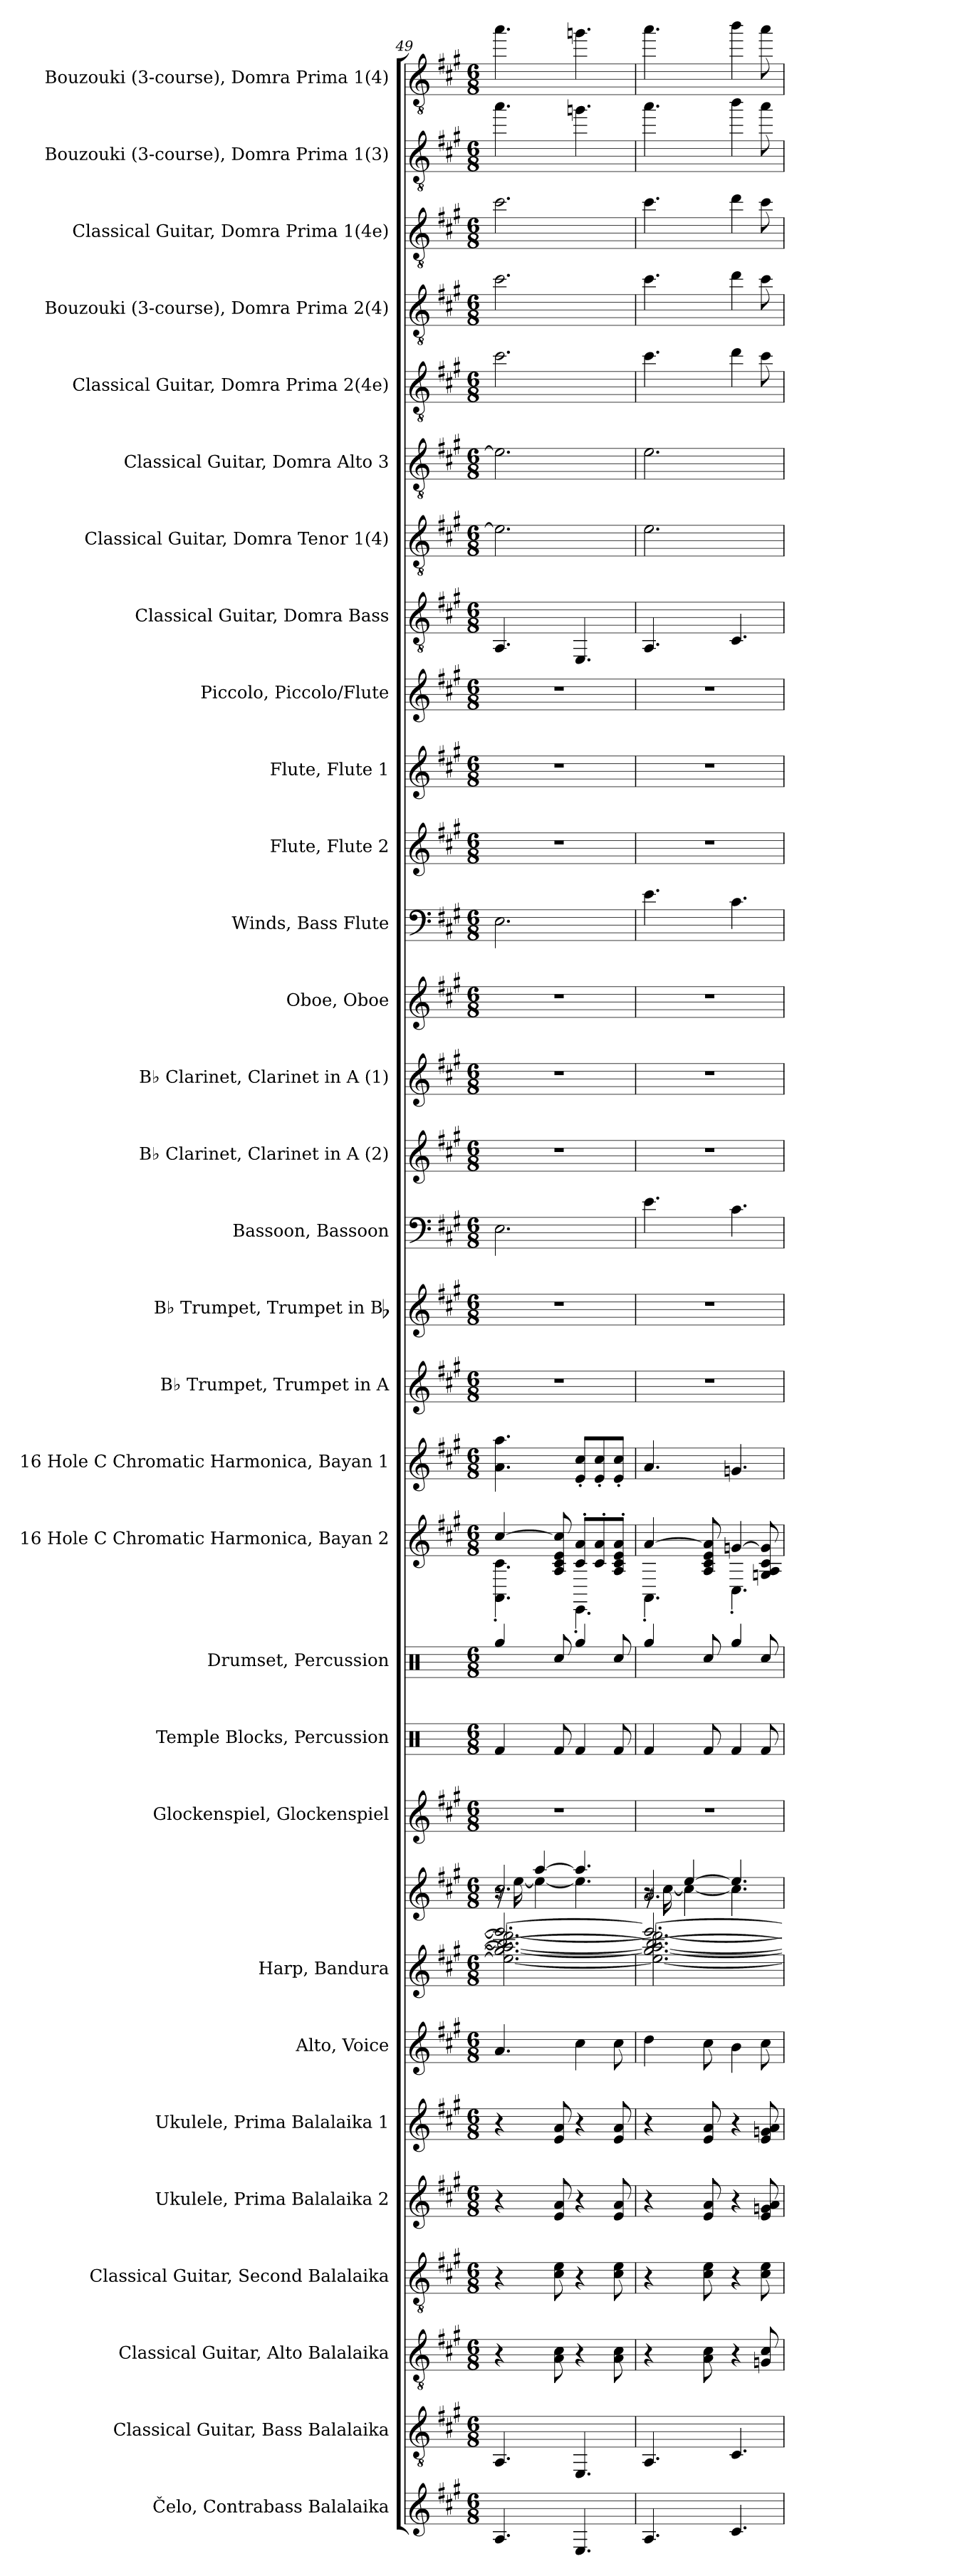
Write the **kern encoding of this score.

**kern	**kern	**kern	**kern	**kern	**kern	**kern	**kern	**kern	**kern	**kern	**kern	**kern	**kern	**kern	**kern	**kern	**kern	**kern	**kern	**kern	**kern	**kern	**kern	**kern	**kern	**kern	**kern	**kern	**kern	**kern	**kern
*part31	*part30	*part29	*part28	*part27	*part26	*part25	*part24	*part24	*part23	*part22	*part21	*part20	*part19	*part18	*part17	*part16	*part15	*part14	*part13	*part12	*part11	*part10	*part9	*part8	*part7	*part6	*part5	*part4	*part3	*part2	*part1
*staff32	*staff31	*staff30	*staff29	*staff28	*staff27	*staff26	*staff25	*staff24	*staff23	*staff22	*staff21	*staff20	*staff19	*staff18	*staff17	*staff16	*staff15	*staff14	*staff13	*staff12	*staff11	*staff10	*staff9	*staff8	*staff7	*staff6	*staff5	*staff4	*staff3	*staff2	*staff1
*I"Čelo, Contrabass Balalaika	*I"Classical Guitar, Bass Balalaika	*I"Classical Guitar, Alto Balalaika	*I"Classical Guitar, Second Balalaika	*I"Ukulele, Prima Balalaika 2	*I"Ukulele, Prima Balalaika 1	*I"Alto, Voice	*I"Harp, Bandura	*	*I"Glockenspiel, Glockenspiel	*I"Temple Blocks, Percussion	*I"Drumset, Percussion	*I"16 Hole C Chromatic Harmonica, Bayan 2	*I"16 Hole C Chromatic Harmonica, Bayan 1	*I"B♭ Trumpet, Trumpet in A	*I"B♭ Trumpet, Trumpet in Bb	*I"Bassoon, Bassoon	*I"B♭ Clarinet, Clarinet in A (2)	*I"B♭ Clarinet, Clarinet in A (1)	*I"Oboe, Oboe	*I"Winds, Bass Flute	*I"Flute, Flute 2	*I"Flute, Flute 1	*I"Piccolo, Piccolo/Flute	*I"Classical Guitar, Domra Bass	*I"Classical Guitar, Domra Tenor 1(4)	*I"Classical Guitar, Domra Alto 3	*I"Classical Guitar, Domra Prima 2(4e)	*I"Bouzouki (3-course), Domra Prima 2(4)	*I"Classical Guitar, Domra Prima 1(4e)	*I"Bouzouki (3-course), Domra Prima 1(3)	*I"Bouzouki (3-course), Domra Prima 1(4)
*	*I'Guit.	*I'Guit.	*I'Guit.	*I'Uk.	*I'Uk.	*I'A.	*I'Hrp.	*	*I'Glock.	*I'Tmp. Bl.	*I'D. Set	*I'Harm.	*I'Harm.	*I'B♭ Tpt.	*I'B♭ Tpt.	*I'Bsn.	*I'B♭ Cl.	*I'B♭ Cl.	*I'Ob.	*I'Wi.	*I'Fl.	*I'Fl.	*I'Picc.	*I'Guit.	*I'Guit.	*I'Guit.	*I'Guit.	*I'Bou.	*I'Guit.	*I'Bou.	*I'Bou.
*clefG2	*clefGv2	*clefGv2	*clefGv2	*clefG2	*clefG2	*clefG2	*clefG2	*clefG2	*clefG2	*clefX	*clefX	*clefG2	*clefG2	*clefG2	*clefG2	*clefF4	*clefG2	*clefG2	*clefG2	*clefF4	*clefG2	*clefG2	*clefG2	*clefGv2	*clefGv2	*clefGv2	*clefGv2	*clefGv2	*clefGv2	*clefGv2	*clefGv2
*ITrd14c24	*	*	*	*	*	*	*	*	*ITrd-14c-24	*	*	*	*	*ITrd1c2	*ITrd1c2	*	*ITrd1c2	*ITrd1c2	*	*	*	*	*ITrd-7c-12	*	*	*	*	*	*	*	*
*k[f#c#g#]	*k[f#c#g#]	*k[f#c#g#]	*k[f#c#g#]	*k[f#c#g#]	*k[f#c#g#]	*k[f#c#g#]	*k[f#c#g#]	*k[f#c#g#]	*k[f#c#g#]	*k[]	*k[]	*k[f#c#g#]	*k[f#c#g#]	*k[f#]	*k[f#]	*k[f#c#g#]	*k[f#]	*k[f#]	*k[f#c#g#]	*k[f#c#g#]	*k[f#c#g#]	*k[f#c#g#]	*k[f#c#g#]	*k[f#c#g#]	*k[f#c#g#]	*k[f#c#g#]	*k[f#c#g#]	*k[f#c#g#]	*k[f#c#g#]	*k[f#c#g#]	*k[f#c#g#]
*M6/8	*M6/8	*M6/8	*M6/8	*M6/8	*M6/8	*M6/8	*M6/8	*M6/8	*M6/8	*M6/8	*M6/8	*M6/8	*M6/8	*M6/8	*M6/8	*M6/8	*M6/8	*M6/8	*M6/8	*M6/8	*M6/8	*M6/8	*M6/8	*M6/8	*M6/8	*M6/8	*M6/8	*M6/8	*M6/8	*M6/8	*M6/8
=49	=49	=49	=49	=49	=49	=49	=49	=49	=49	=49	=49	=49	=49	=49	=49	=49	=49	=49	=49	=49	=49	=49	=49	=49	=49	=49	=49	=49	=49	=49	=49
*	*	*	*	*	*	*	*^	*^	*	*	*	*^	*	*	*	*	*	*	*	*	*	*	*	*	*	*	*	*	*	*	*
*	*	*	*	*	*	*	*	*^	*	*^	*	*	*	*	*	*	*	*	*	*	*	*	*	*	*	*	*	*	*	*	*	*	*	*
4.AAA/	4.AA/	4r	4r	4r	4r	4.a/	2.eee/_	2.ee#\_ 2.gg#\_ 2.aa\_ 2.ddd#\_	2.bb/_	8r	16r	2.cc#/	2.r	4Rf/	4Rgg/	[4cc#/	4.AA\' 4.c#\'	4.a\ 4.aa\	2.r	2.r	2.E\	2.r	2.r	2.r	2.E\	2.r	2.r	2.r	4.AA/	2.e\]	2.e\]	2.cc#\	2.cc#\	2.cc#\	4.aa\	4.aa\
.	.	.	.	.	.	.	.	.	.	.	[16ee\	.	.	.	.	.	.	.	.	.	.	.	.	.	.	.	.	.	.	.	.	.	.	.	.	.
.	.	.	.	.	.	.	.	.	.	[4aa/	4ee\_	.	.	.	.	.	.	.	.	.	.	.	.	.	.	.	.	.	.	.	.	.	.	.	.	.
.	.	8A\ 8c#\	8c#\ 8e\	8e/ 8a/	8e/ 8a/	.	.	.	.	.	.	.	.	8Rf/	8Rcc/	8A/ 8c#/ 8e/ 8cc#/]	.	.	.	.	.	.	.	.	.	.	.	.	.	.	.	.	.	.	.	.
4.EEE/	4.EE/	4r	4r	4r	4r	4cc#\	.	.	.	4.aa/]	4.ee\]	.	.	4Rf/	4Rgg/	8c#/' 8a/'L	4.EE'\	8e/' 8cc#/'L	.	.	.	.	.	.	.	.	.	.	4.EE/	.	.	.	.	.	4.ggn\	4.ggn\
.	.	.	.	.	.	.	.	.	.	.	.	.	.	.	.	8c#/' 8a/'	.	8e/' 8cc#/'	.	.	.	.	.	.	.	.	.	.	.	.	.	.	.	.	.	.
.	.	8A\ 8c#\	8c#\ 8e\	8e/ 8a/	8e/ 8a/	8cc#\	.	.	.	.	.	.	.	8Rf/	8Rcc/	8A/' 8c#/' 8e/' 8a/'J	.	8e/' 8cc#/'J	.	.	.	.	.	.	.	.	.	.	.	.	.	.	.	.	.	.
=50	=50	=50	=50	=50	=50	=50	=50	=50	=50	=50	=50	=50	=50	=50	=50	=50	=50	=50	=50	=50	=50	=50	=50	=50	=50	=50	=50	=50	=50	=50	=50	=50	=50	=50	=50	=50
4.AAA/	4.AA/	4r	4r	4r	4r	4dd\	2.eee/_	2.ee#\_ 2.gg#\_ 2.aa\_ 2.ddd#\_	2.bb/_	8r	16r	2.a/	2.r	4Rf/	4Rgg/	[4a/	4.AA'\	4.a/	2.r	2.r	4.e\	2.r	2.r	2.r	4.e\	2.r	2.r	2.r	4.AA/	2.e\	2.e\	4.cc#\	4.cc#\	4.cc#\	4.aa\	4.aa\
.	.	.	.	.	.	.	.	.	.	.	[16cc#\	.	.	.	.	.	.	.	.	.	.	.	.	.	.	.	.	.	.	.	.	.	.	.	.	.
.	.	.	.	.	.	.	.	.	.	[4ee/	4cc#\_	.	.	.	.	.	.	.	.	.	.	.	.	.	.	.	.	.	.	.	.	.	.	.	.	.
.	.	8A\ 8c#\	8c#\ 8e\	8e/ 8a/	8e/ 8a/	8cc#\	.	.	.	.	.	.	.	8Rf/	8Rcc/	8A/ 8c#/ 8e/ 8a/]	.	.	.	.	.	.	.	.	.	.	.	.	.	.	.	.	.	.	.	.
4.CC#/	4.C#/	4r	4r	4r	4r	4b\	.	.	.	4.ee/]	4.cc#\]	.	.	4Rf/	4Rgg/	[4gn/	4.C#'\	4.gn/	.	.	4.c#\	.	.	.	4.c#\	.	.	.	4.C#/	.	.	4dd\	4dd\	4dd\	4bb\	4bb\
.	.	8Gn/ 8c#/	8c#\ 8e\	8e/ 8gn/ 8a/	8e/ 8gn/ 8a/	8cc#\	.	.	.	.	.	.	.	8Rf/	8Rcc/	8Gn/ 8A/ 8c#/ 8g/]	.	.	.	.	.	.	.	.	.	.	.	.	.	.	.	8cc#\	8cc#\	8cc#\	8aa\	8aa\
*	*	*	*	*	*	*	*v	*v	*v	*	*	*	*	*	*	*v	*v	*	*	*	*	*	*	*	*	*	*	*	*	*	*	*	*	*	*	*
*	*	*	*	*	*	*	*	*v	*v	*v	*	*	*	*	*	*	*	*	*	*	*	*	*	*	*	*	*	*	*	*	*	*	*
=	=	=	=	=	=	=	=	=	=	=	=	=	=	=	=	=	=	=	=	=	=	=	=	=	=	=	=	=	=	=	=
*-	*-	*-	*-	*-	*-	*-	*-	*-	*-	*-	*-	*-	*-	*-	*-	*-	*-	*-	*-	*-	*-	*-	*-	*-	*-	*-	*-	*-	*-	*-	*-
